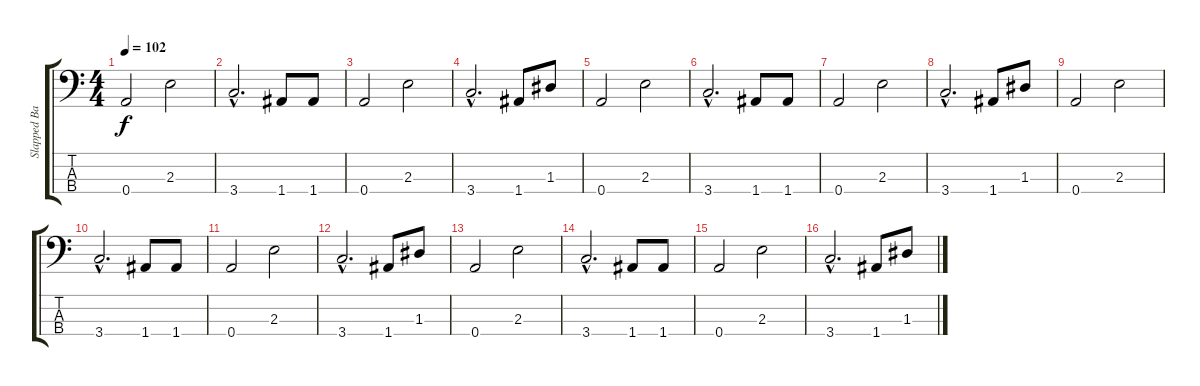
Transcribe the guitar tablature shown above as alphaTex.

\track ("Slapped Bass (Fieldy)" "Slapped Ba") {instrument slapbass1}
\staff {score tabs}
\tuning (F3 G2 D2 A1) {hide}
\ts (4 4)
\tempo 102
\clef f4
\ks c
0.4.2{dy f} 2.3.2 |
3.4{hac}.2{d} 1.4.8 1.4.8 |
0.4.2 2.3.2 |
3.4{hac}.2{d} 1.4.8 1.3.8 |
0.4.2 2.3.2 |
3.4{hac}.2{d} 1.4.8 1.4.8 |
0.4.2 2.3.2 |
3.4{hac}.2{d} 1.4.8 1.3.8 |
0.4.2 2.3.2 |
3.4{hac}.2{d} 1.4.8 1.4.8 |
0.4.2 2.3.2 |
3.4{hac}.2{d} 1.4.8 1.3.8 |
0.4.2 2.3.2 |
3.4{hac}.2{d} 1.4.8 1.4.8 |
0.4.2 2.3.2 |
3.4{hac}.2{d} 1.4.8 1.3.8
